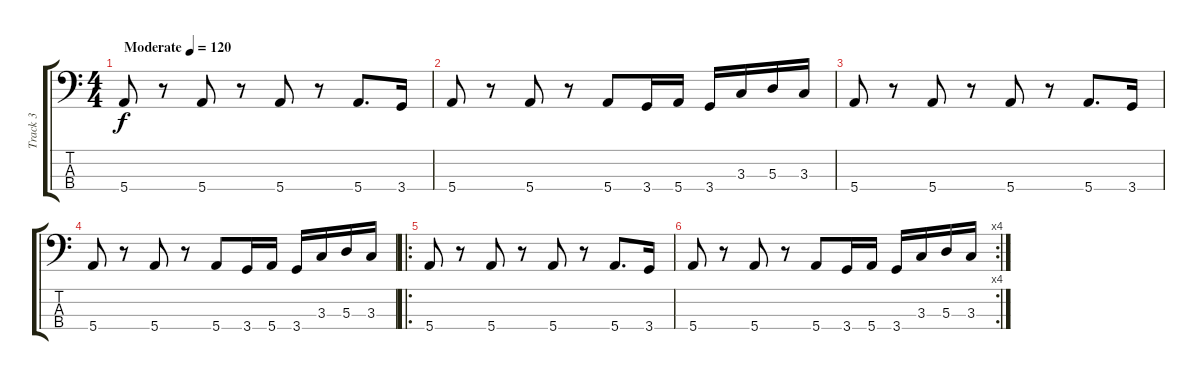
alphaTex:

\track ("Track 3" "Track 3") {instrument electricbassfinger}
\staff {score tabs}
\tuning (G2 D2 A1 E1) {hide}
\ts (4 4)
\tempo (120 "Moderate")
\clef f4
\ks c
5.4.8{dy f instrument electricbassfinger} r.8 5.4.8 r.8 5.4.8 r.8 5.4.8{d} 3.4.16 |
5.4.8 r.8 5.4.8 r.8 5.4.8 3.4.16 5.4.16 3.4.16 3.3.16 5.3.16 3.3.16 |
5.4.8 r.8 5.4.8 r.8 5.4.8 r.8 5.4.8{d} 3.4.16 |
5.4.8 r.8 5.4.8 r.8 5.4.8 3.4.16 5.4.16 3.4.16 3.3.16 5.3.16 3.3.16 |
\ro
5.4.8 r.8 5.4.8 r.8 5.4.8 r.8 5.4.8{d} 3.4.16 |
\rc 4
5.4.8 r.8 5.4.8 r.8 5.4.8 3.4.16 5.4.16 3.4.16 3.3.16 5.3.16 3.3.16
